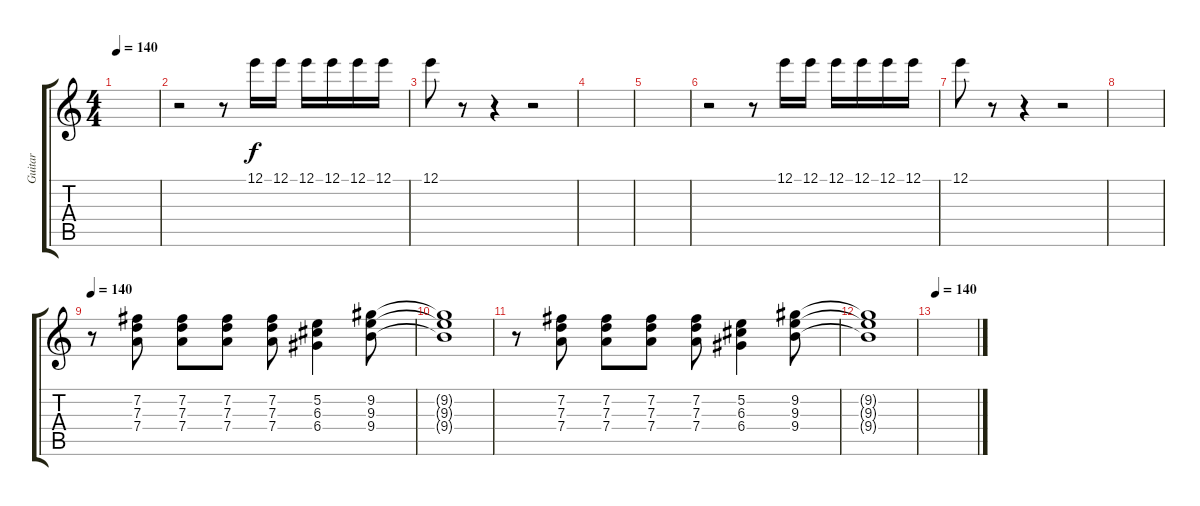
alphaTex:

\track ("Guitar" "Guitar") {instrument distortionguitar}
\staff {score tabs}
\tuning (E4 B3 G3 D3 A2 E2) {hide}
\ts (4 4)
\tempo 140
\clef g2
\ks c
|
r.2 r.8 12.1.16 12.1.16 12.1.16 12.1.16 12.1.16 12.1.16 |
12.1.8 r.8 r.4 r.2 |
|
|
r.2 r.8 12.1.16 12.1.16 12.1.16 12.1.16 12.1.16 12.1.16 |
12.1.8 r.8 r.4 r.2 |
|
\tempo 140
r.8 (7.2 7.3 7.4).8 (7.2 7.3 7.4).8 (7.2 7.3 7.4).8 (7.2 7.3 7.4).8 (5.2 6.3 6.4).4 (9.2 9.3 9.4).8 |
(9.2{t} 9.3{t} 9.4{t}).1 |
r.8 (7.2 7.3 7.4).8 (7.2 7.3 7.4).8 (7.2 7.3 7.4).8 (7.2 7.3 7.4).8 (5.2 6.3 6.4).4 (9.2 9.3 9.4).8 |
(9.2{t} 9.3{t} 9.4{t}).1 |
\tempo 140
